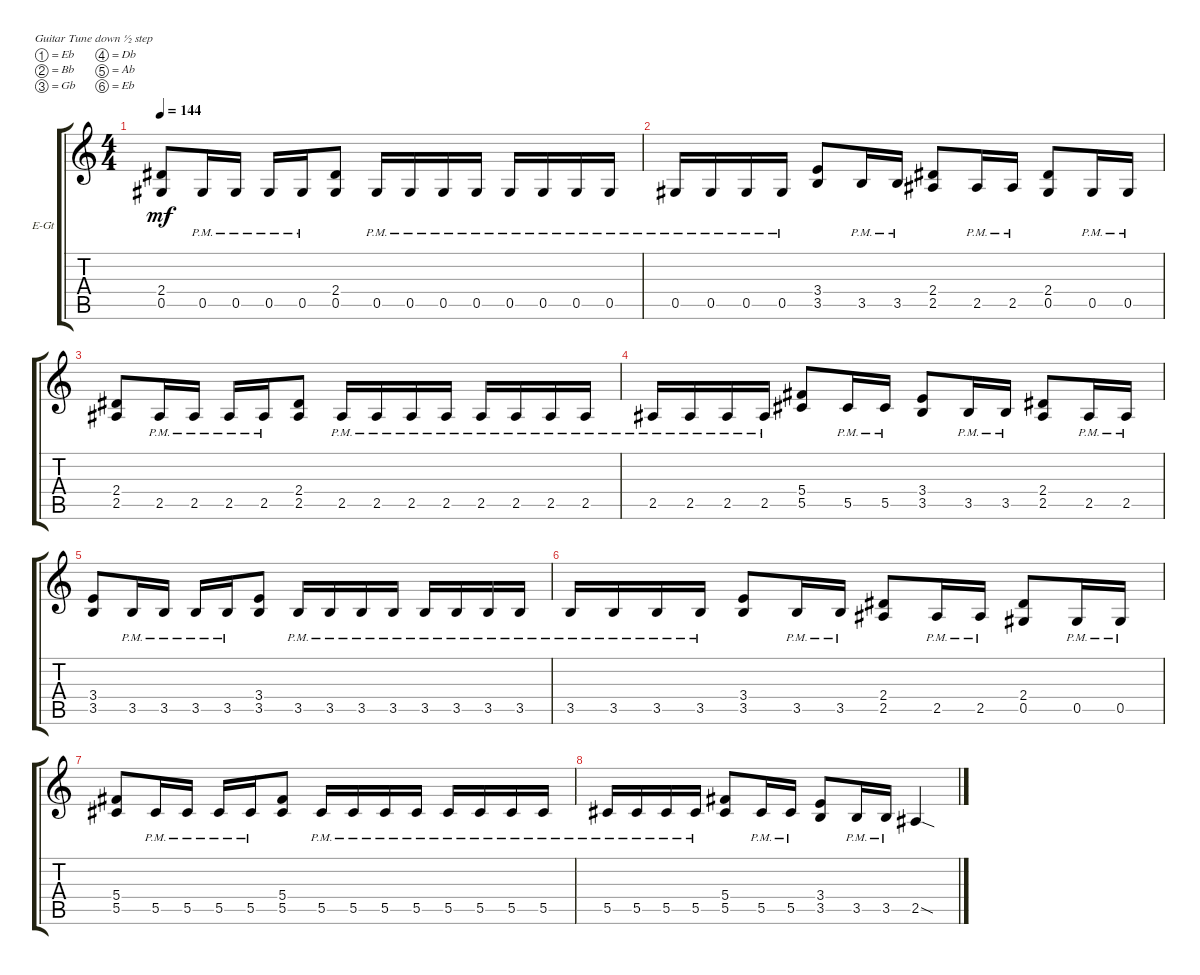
\bracketExtendMode groupsimilarinstruments
\firstSystemTrackNameOrientation horizontal
\otherSystemsTrackNameOrientation horizontal
\track ("Guitar 1" "E-Gt") {instrument distortionguitar}
\staff {score tabs}
\tuning (Eb4 Bb3 Gb3 Db3 Ab2 Eb2)
\ts (4 4)
\tempo 144
\clef g2
\ks c
(0.5 2.4).8{dy mf} 0.5{pm}.16 0.5{pm}.16 0.5{pm}.16 0.5{pm}.16 (0.5 2.4).8 0.5{pm}.16 0.5{pm}.16 0.5{pm}.16 0.5{pm}.16 0.5{pm}.16 0.5{pm}.16 0.5{pm}.16 0.5{pm}.16 |
0.5{pm}.16 0.5{pm}.16 0.5{pm}.16 0.5{pm}.16 (3.5 3.4).8 3.5{pm}.16 3.5{pm}.16 (2.5 2.4).8 2.5{pm}.16 2.5{pm}.16 (0.5 2.4).8 0.5{pm}.16 0.5{pm}.16 |
(2.4 2.5).8 2.5{pm}.16 2.5{pm}.16 2.5{pm}.16 2.5{pm}.16 (2.4 2.5).8 2.5{pm}.16 2.5{pm}.16 2.5{pm}.16 2.5{pm}.16 2.5{pm}.16 2.5{pm}.16 2.5{pm}.16 2.5{pm}.16 |
2.5{pm}.16 2.5{pm}.16 2.5{pm}.16 2.5{pm}.16 (5.4 5.5).8 5.5{pm}.16 5.5{pm}.16 (3.4 3.5).8 3.5{pm}.16 3.5{pm}.16 (2.4 2.5).8 2.5{pm}.16 2.5{pm}.16 |
(3.4 3.5).8 3.5{pm}.16 3.5{pm}.16 3.5{pm}.16 3.5{pm}.16 (3.4 3.5).8 3.5{pm}.16 3.5{pm}.16 3.5{pm}.16 3.5{pm}.16 3.5{pm}.16 3.5{pm}.16 3.5{pm}.16 3.5{pm}.16 |
3.5{pm}.16 3.5{pm}.16 3.5{pm}.16 3.5{pm}.16 (3.5 3.4).8 3.5{pm}.16 3.5{pm}.16 (2.5 2.4).8 2.5{pm}.16 2.5{pm}.16 (0.5 2.4).8 0.5{pm}.16 0.5{pm}.16 |
(5.4 5.5).8 5.5{pm}.16 5.5{pm}.16 5.5{pm}.16 5.5{pm}.16 (5.4 5.5).8 5.5{pm}.16 5.5{pm}.16 5.5{pm}.16 5.5{pm}.16 5.5{pm}.16 5.5{pm}.16 5.5{pm}.16 5.5{pm}.16 |
5.5{pm}.16 5.5{pm}.16 5.5{pm}.16 5.5{pm}.16 (5.4 5.5).8 5.5{pm}.16 5.5{pm}.16 (3.4 3.5).8 3.5{pm}.16 3.5{pm}.16 2.5{sod}.4
